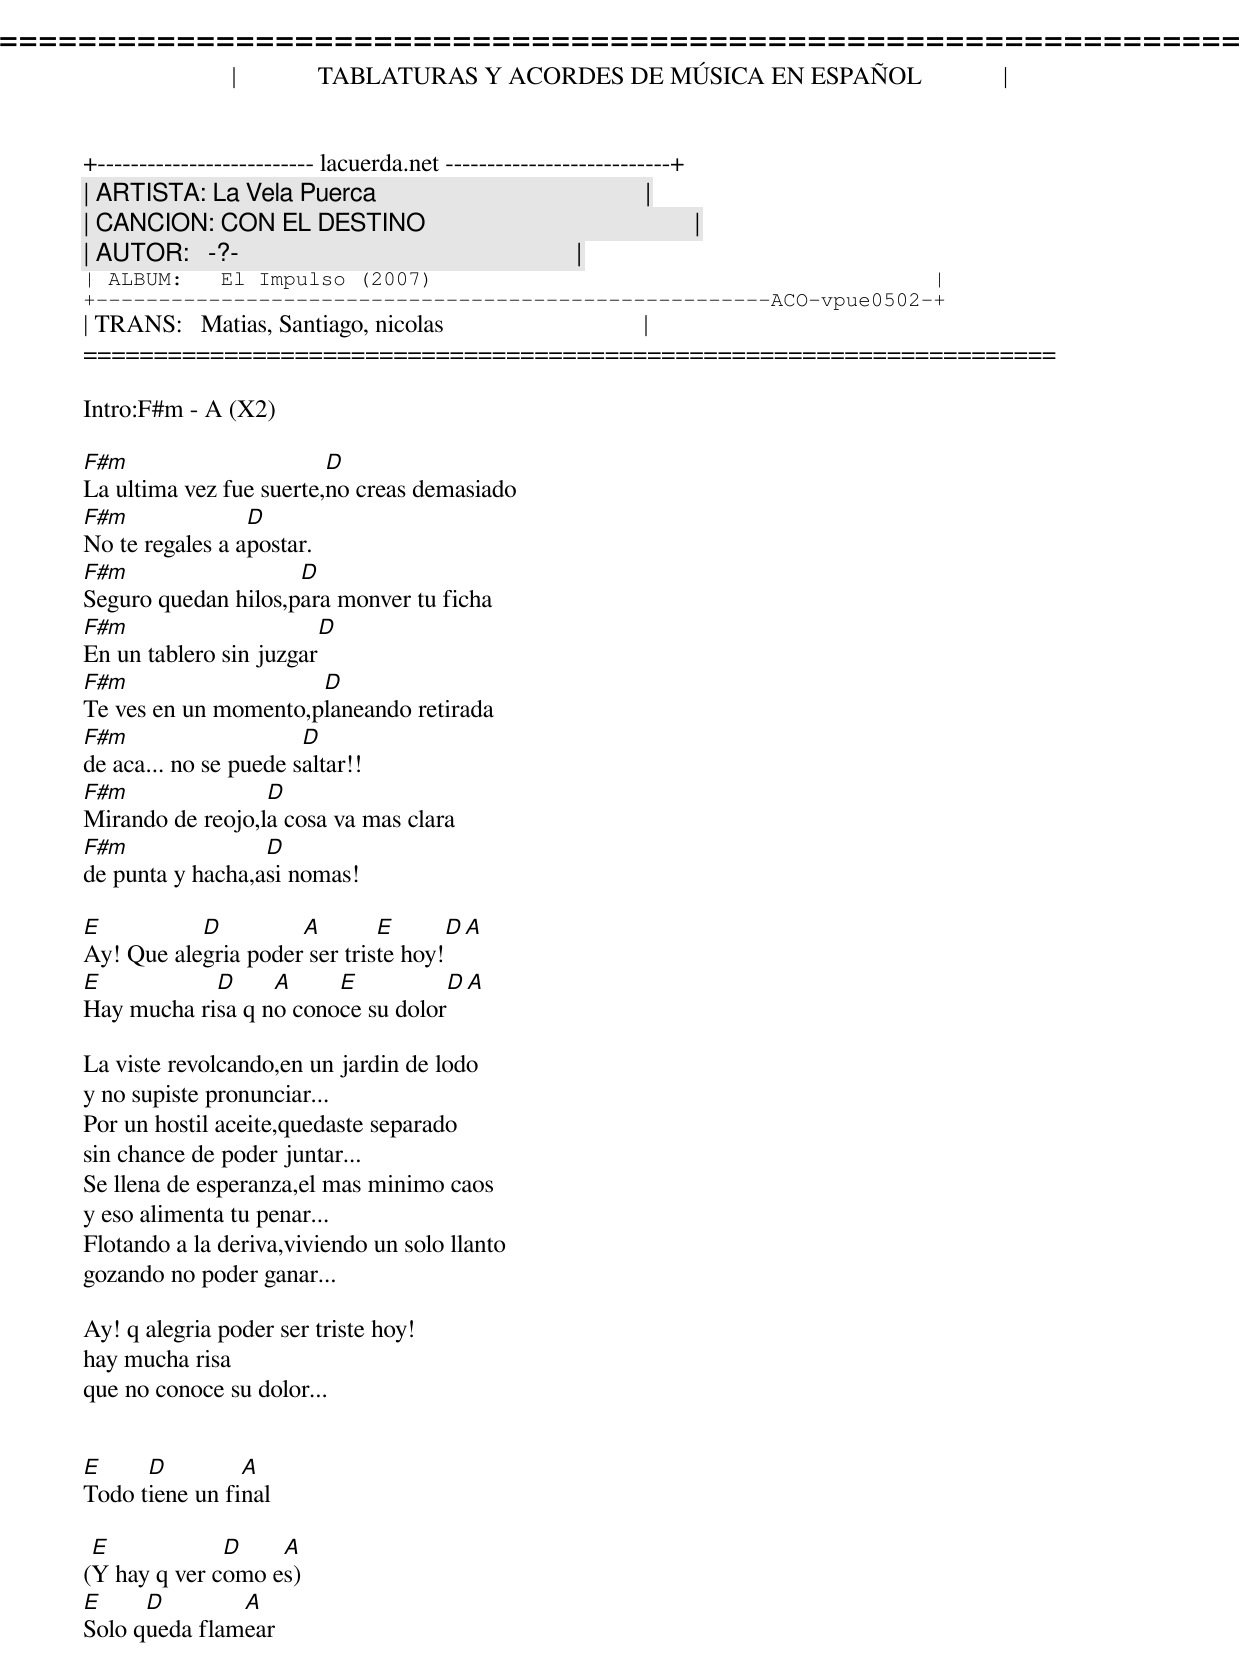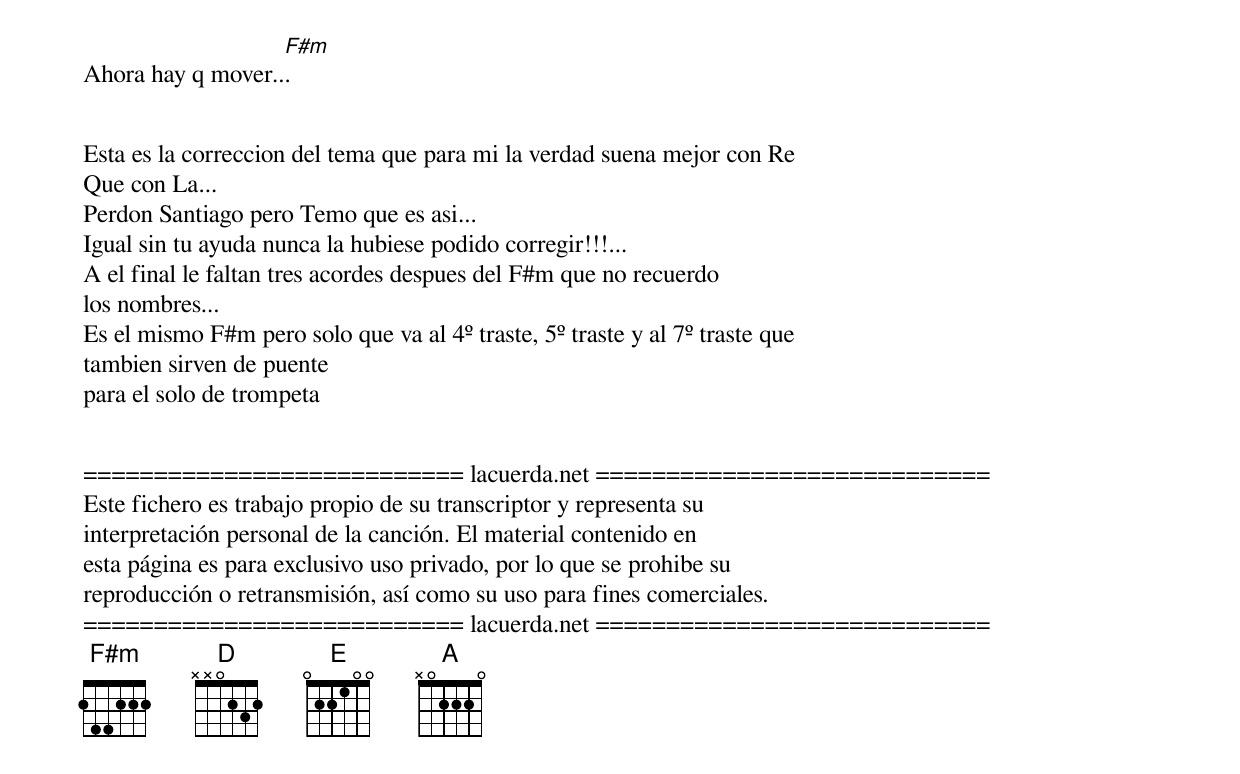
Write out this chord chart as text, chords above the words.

=====================================================================
|             TABLATURAS Y ACORDES DE MÚSICA EN ESPAÑOL             |
+-------------------------- lacuerda.net ---------------------------+
| ARTISTA: La Vela Puerca                                           |
| CANCION: CON EL DESTINO                                           |
| AUTOR:   -?-                                                      |
| ALBUM:   El Impulso (2007)                                        |
+------------------------------------------------------ACO-vpue0502-+
| TRANS:   Matias, Santiago, nicolas                                |
=====================================================================

Intro:F#m - A (X2)

F#m                      D
La ultima vez fue suerte,no creas demasiado
F#m              D
No te regales a apostar.
F#m                  D
Seguro quedan hilos,para monver tu ficha
F#m                     D
En un tablero sin juzgar
F#m                   D
Te ves en un momento,planeando retirada
F#m                    D
de aca... no se puede saltar!!
F#m               D
Mirando de reojo,la cosa va mas clara
F#m               D
de punta y hacha,asi nomas!

E          D         A        E         D    A
Ay! Que alegria poder ser triste hoy!
E           D     A     E           D   A
Hay mucha risa q no conoce su dolor

La viste revolcando,en un jardin de lodo
y no supiste pronunciar...
Por un hostil aceite,quedaste separado
sin chance de poder juntar...
Se llena de esperanza,el mas minimo caos
y eso alimenta tu penar...
Flotando a la deriva,viviendo un solo llanto
gozando no poder ganar...

Ay! q alegria poder ser triste hoy!
hay mucha risa
que no conoce su dolor...


E     D         A
Todo tiene un final

 E            D    A
(Y hay q ver como es)
E     D        A
Solo queda flamear
                   F#m
Ahora hay q mover...


Esta es la correccion del tema que para mi la verdad suena mejor con Re
Que con La...
Perdon Santiago pero Temo que es asi...
Igual sin tu ayuda nunca la hubiese podido corregir!!!...
A el final le faltan tres acordes despues del F#m que no recuerdo
los nombres...
Es el mismo F#m pero solo que va al 4º traste, 5º traste y al 7º traste que
tambien sirven de puente
para el solo de trompeta


=========================== lacuerda.net ============================
Este fichero es trabajo propio de su transcriptor y representa su
interpretación personal de la canción. El material contenido en
esta página es para exclusivo uso privado, por lo que se prohibe su
reproducción o retransmisión, así como su uso para fines comerciales.
=========================== lacuerda.net ============================
